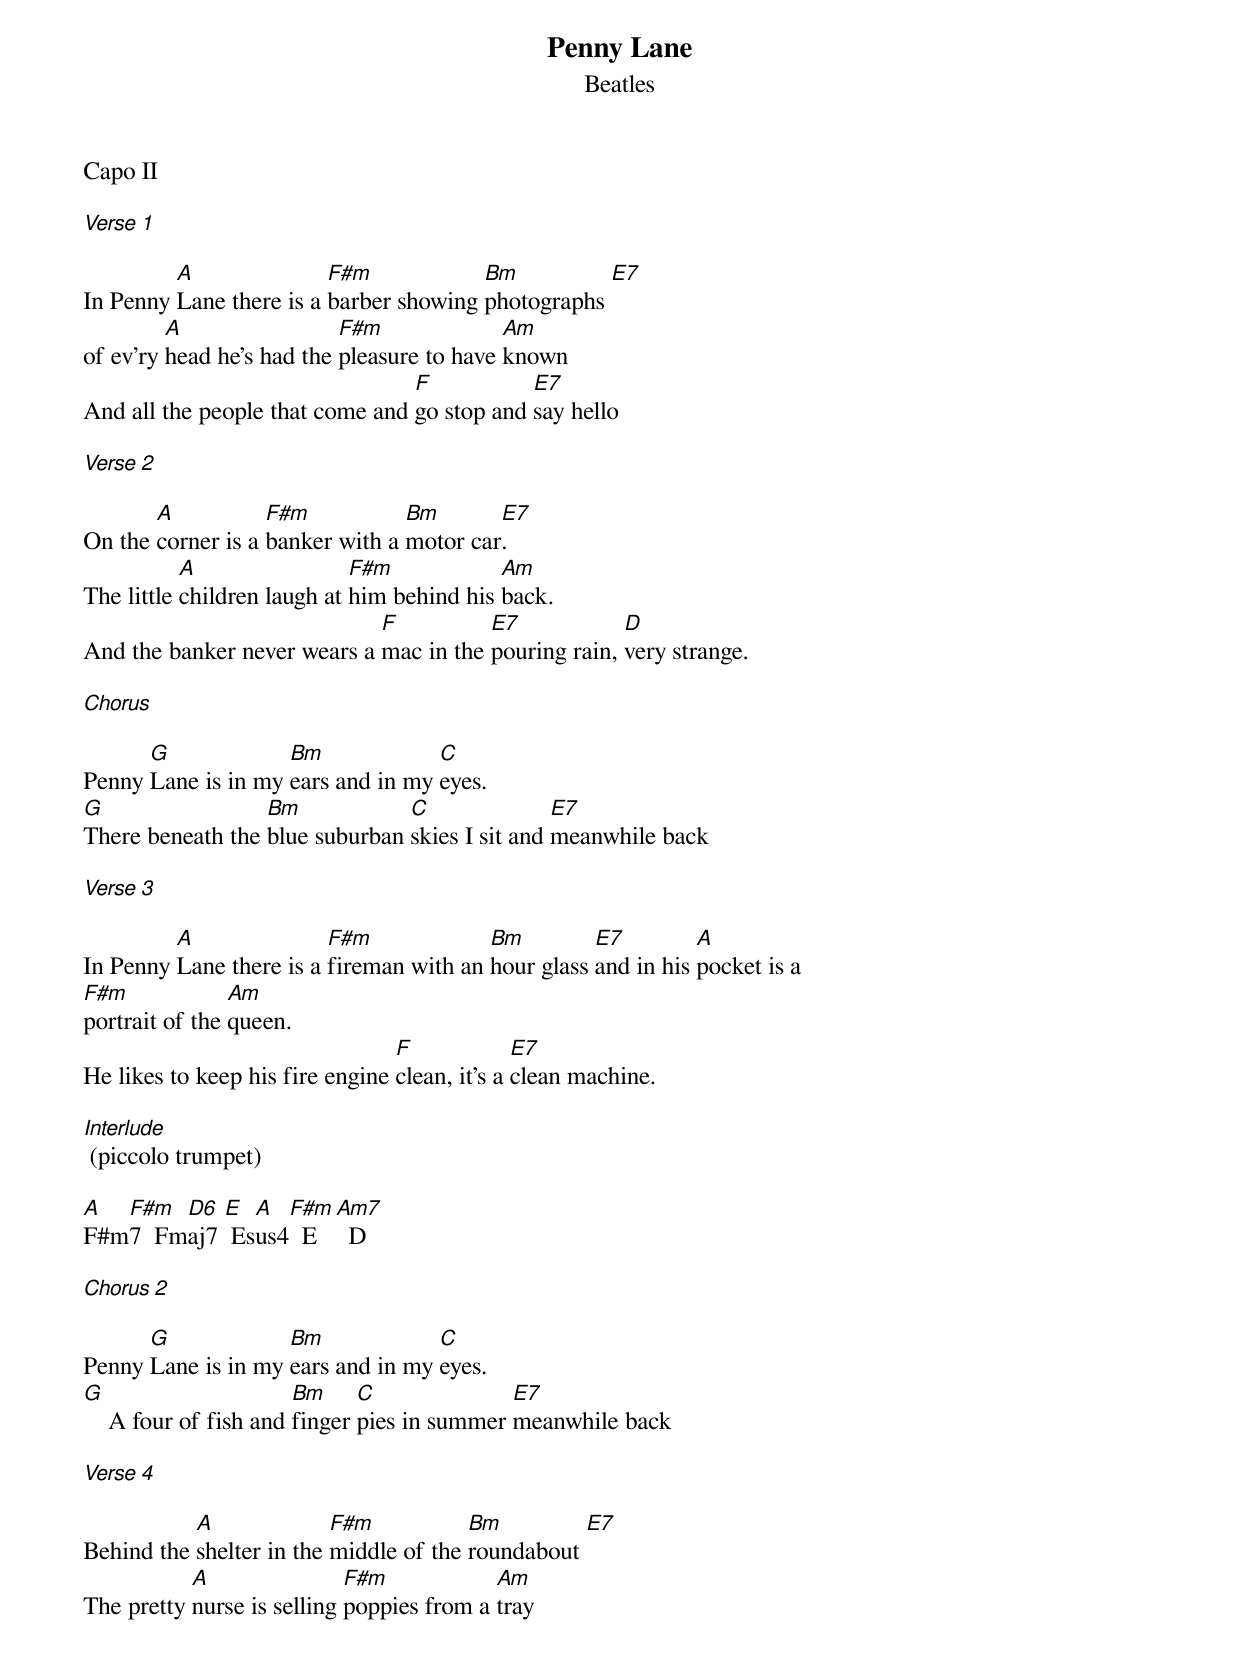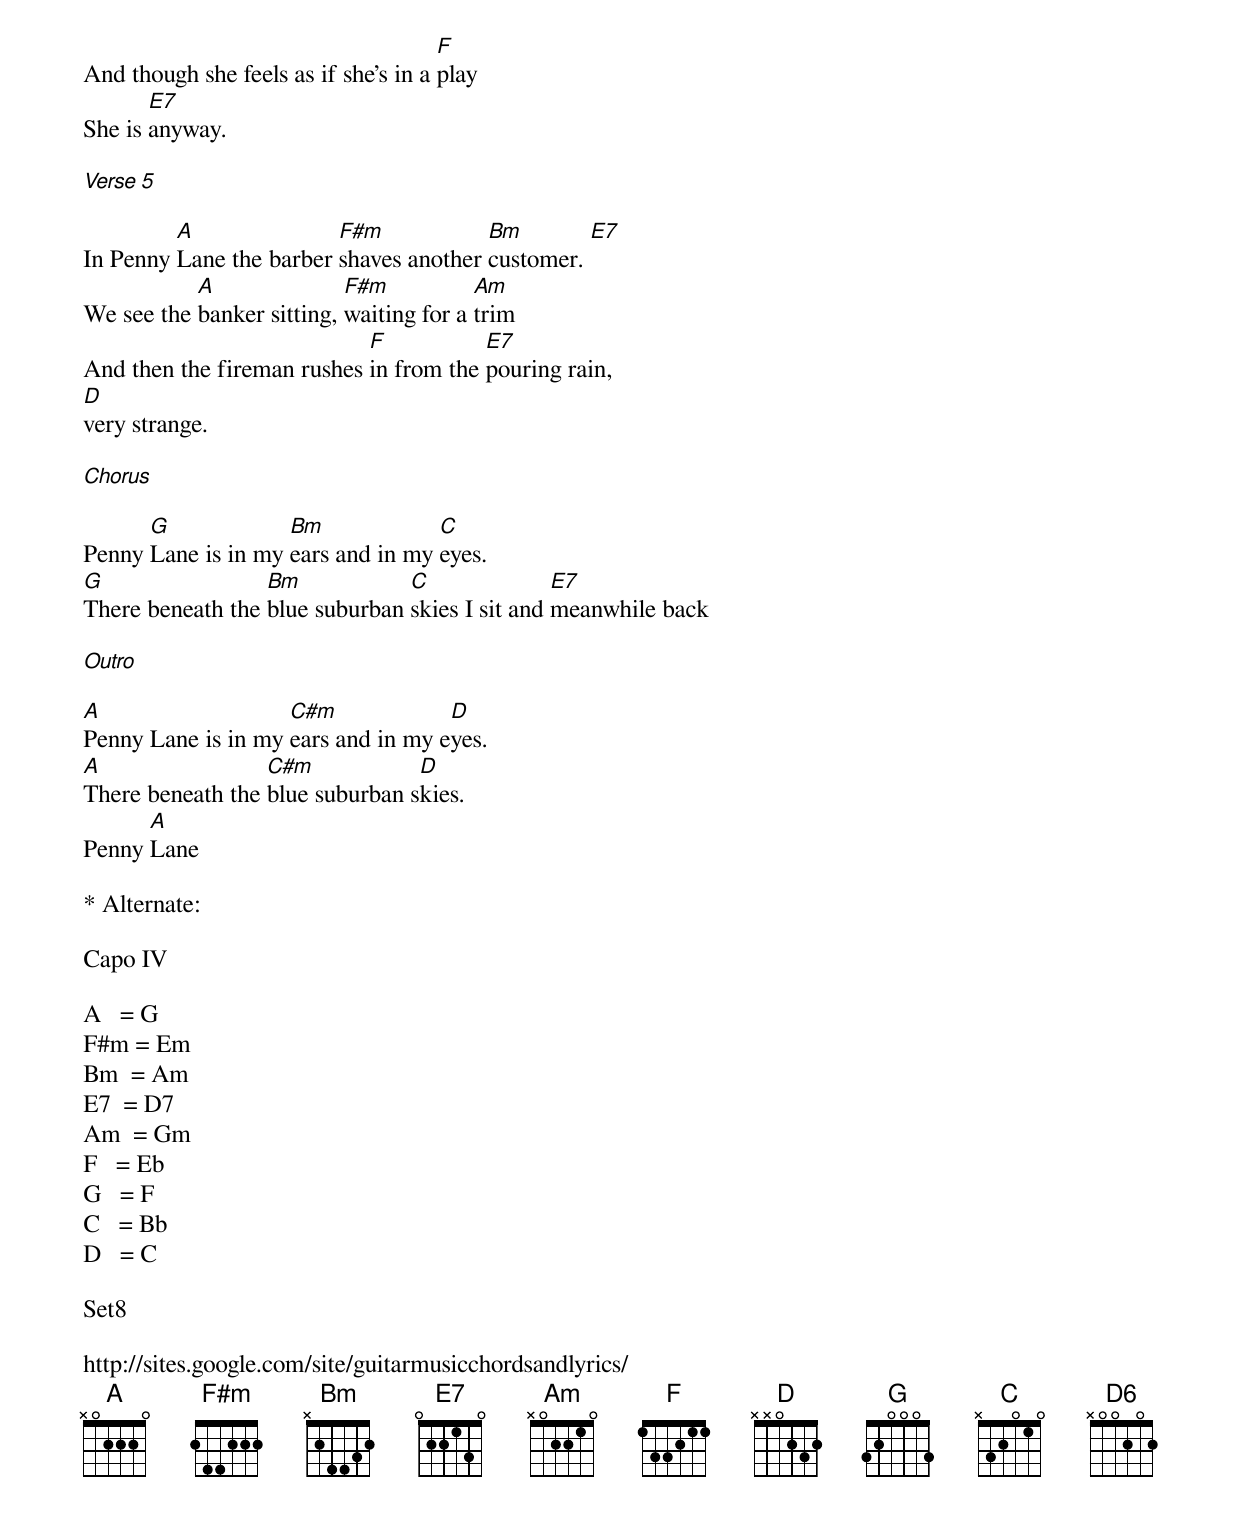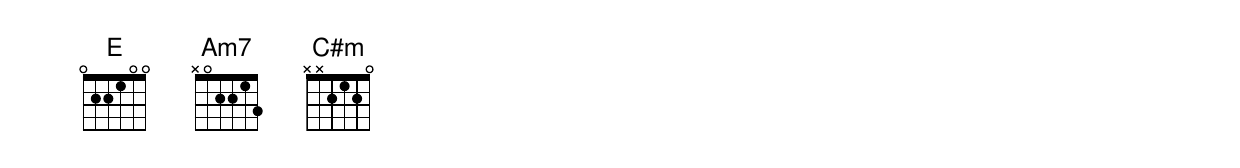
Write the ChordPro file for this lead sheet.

{title:Penny Lane}
{subtitle:Beatles}

Capo II

[Verse 1]

In Penny [A]Lane there is a [F#m]barber showing [Bm]photographs [E7]
of ev'ry [A]head he's had the [F#m]pleasure to have [Am]known
And all the people that come and [F]go stop and [E7]say hello

[Verse 2]

On the [A]corner is a [F#m]banker with a [Bm]motor car[E7].
The little [A]children laugh at [F#m]him behind his [Am]back.
And the banker never wears a [F]mac in the [E7]pouring rain, [D]very strange.

[Chorus]

Penny [G]Lane is in my [Bm]ears and in my [C]eyes.
[G]There beneath the [Bm]blue suburban [C]skies I sit and [E7]meanwhile back

[Verse 3]

In Penny [A]Lane there is a [F#m]fireman with an [Bm]hour glass [E7]and in his [A]pocket is a
[F#m]portrait of the [Am]queen.
He likes to keep his fire engine [F]clean, it's a [E7]clean machine.

[Interlude] (piccolo trumpet)

[A]F#m[F#m]7  Fm[D6]aj7 [E] Es[A]us4[F#m]  E  [Am7]  D

[Chorus 2]

Penny [G]Lane is in my [Bm]ears and in my [C]eyes.
[G]    A four of fish and [Bm]finger [C]pies in summer [E7]meanwhile back

[Verse 4]

Behind the [A]shelter in the [F#m]middle of the [Bm]roundabout [E7]
The pretty [A]nurse is selling [F#m]poppies from a [Am]tray
And though she feels as if she's in a [F]play
She is [E7]anyway.

[Verse 5]

In Penny [A]Lane the barber [F#m]shaves another [Bm]customer. [E7]
We see the [A]banker sitting, [F#m]waiting for a [Am]trim
And then the fireman rushes [F]in from the [E7]pouring rain,
[D]very strange.

[Chorus]

Penny [G]Lane is in my [Bm]ears and in my [C]eyes.
[G]There beneath the [Bm]blue suburban [C]skies I sit and [E7]meanwhile back

[Outro]

[A]Penny Lane is in my [C#m]ears and in my e[D]yes.
[A]There beneath the [C#m]blue suburban s[D]kies.
Penny [A]Lane

* Alternate:

Capo IV

A   = G
F#m = Em
Bm  = Am
E7  = D7
Am  = Gm
F   = Eb
G   = F
C   = Bb
D   = C

Set8

http://sites.google.com/site/guitarmusicchordsandlyrics/
